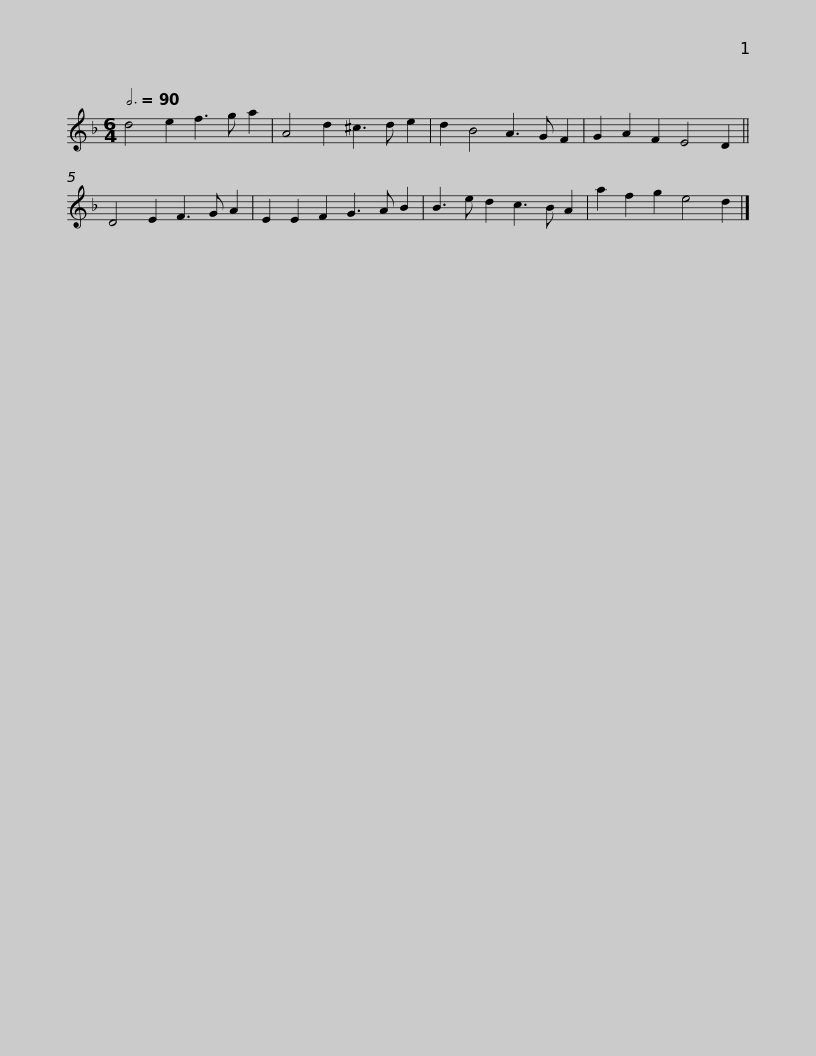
X:1
L:1/8
Q:3/4=90
M:6/4
I:linebreak $
K:Dmin
V:1 treble
V:1
 d4 e2 f3 g a2 | A4 d2 ^c3 d e2 | d2 B4 A3 G F2 | G2 A2 F2 E4 D2 || D4 E2 F3 G A2 | %5
 E2 E2 F2 G3 A B2 |$ B3 e d2 c3 B A2 | a2 f2 g2 e4 d2 |] %8
